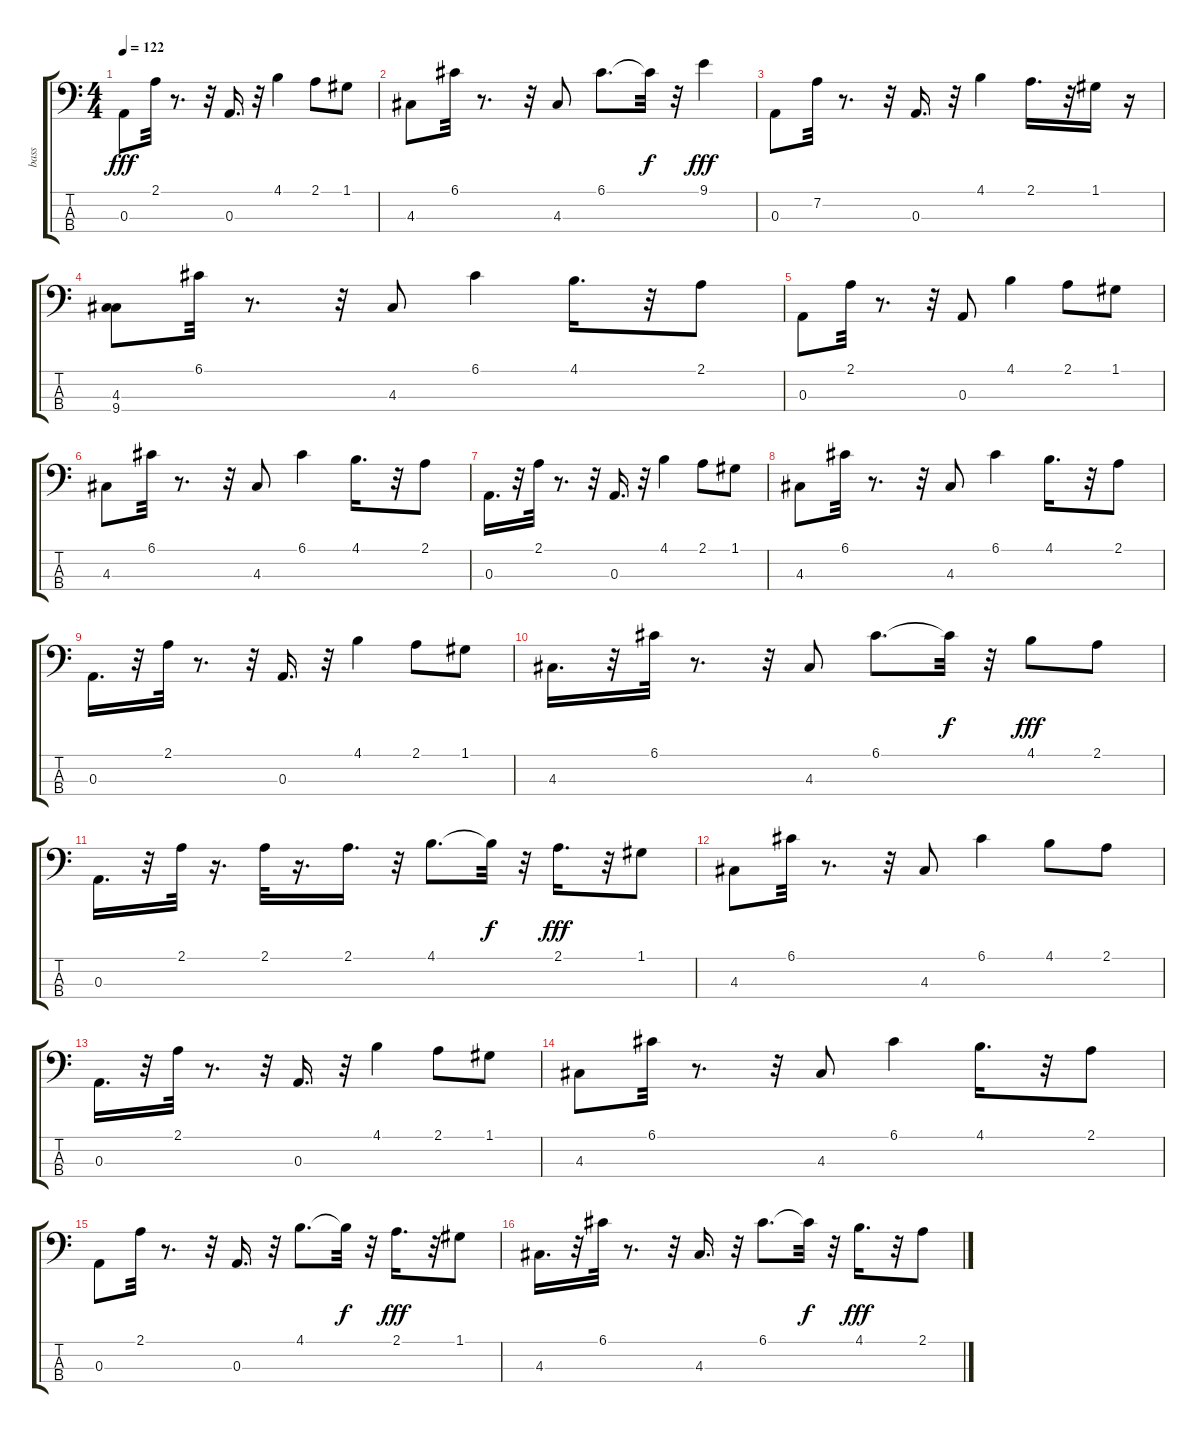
\track ("bass" "bass") {instrument fretlessbass}
\staff {score tabs}
\tuning (G2 D2 A1 E1) {hide}
\ts (4 4)
\tempo 122
\clef f4
\ks c
0.3.8{dy fff} 2.1.32 r.8{d} r.32 0.3.16{d} r.32 4.1.4 2.1.8 1.1.8 |
4.3.8 6.1.32 r.8{d} r.32 4.3.8 6.1.8{d} 6.1{t}.32{dy f} r.32 9.1.4{dy fff} |
0.3.8 7.2.32 r.8{d} r.32 0.3.16{d} r.32 4.1.4 2.1.16{d} r.32 1.1.16 r.16 |
(4.3 9.4).8 6.1.32 r.8{d} r.32 4.3.8 6.1.4 4.1.16{d} r.32 2.1.8 |
0.3.8 2.1.32 r.8{d} r.32 0.3.8 4.1.4 2.1.8 1.1.8 |
4.3.8 6.1.32 r.8{d} r.32 4.3.8 6.1.4 4.1.16{d} r.32 2.1.8 |
0.3.16{d} r.32 2.1.32 r.8{d} r.32 0.3.16{d} r.32 4.1.4 2.1.8 1.1.8 |
4.3.8 6.1.32 r.8{d} r.32 4.3.8 6.1.4 4.1.16{d} r.32 2.1.8 |
0.3.16{d} r.32 2.1.32 r.8{d} r.32 0.3.16{d} r.32 4.1.4 2.1.8 1.1.8 |
4.3.16{d} r.32 6.1.32 r.8{d} r.32 4.3.8 6.1.8{d} 6.1{t}.32{dy f} r.32 4.1.8{dy fff} 2.1.8 |
0.3.16{d} r.32 2.1.32 r.16{d} 2.1.32 r.16{d} 2.1.16{d} r.32 4.1.8{d} 4.1{t}.32{dy f} r.32 2.1.16{d dy fff} r.32 1.1.8 |
4.3.8 6.1.32 r.8{d} r.32 4.3.8 6.1.4 4.1.8 2.1.8 |
0.3.16{d} r.32 2.1.32 r.8{d} r.32 0.3.16{d} r.32 4.1.4 2.1.8 1.1.8 |
4.3.8 6.1.32 r.8{d} r.32 4.3.8 6.1.4 4.1.16{d} r.32 2.1.8 |
0.3.8 2.1.32 r.8{d} r.32 0.3.16{d} r.32 4.1.8{d} 4.1{t}.32{dy f} r.32 2.1.16{d dy fff} r.32 1.1.8 |
4.3.16{d} r.32 6.1.32 r.8{d} r.32 4.3.16{d} r.32 6.1.8{d} 6.1{t}.32{dy f} r.32 4.1.16{d dy fff} r.32 2.1.8
